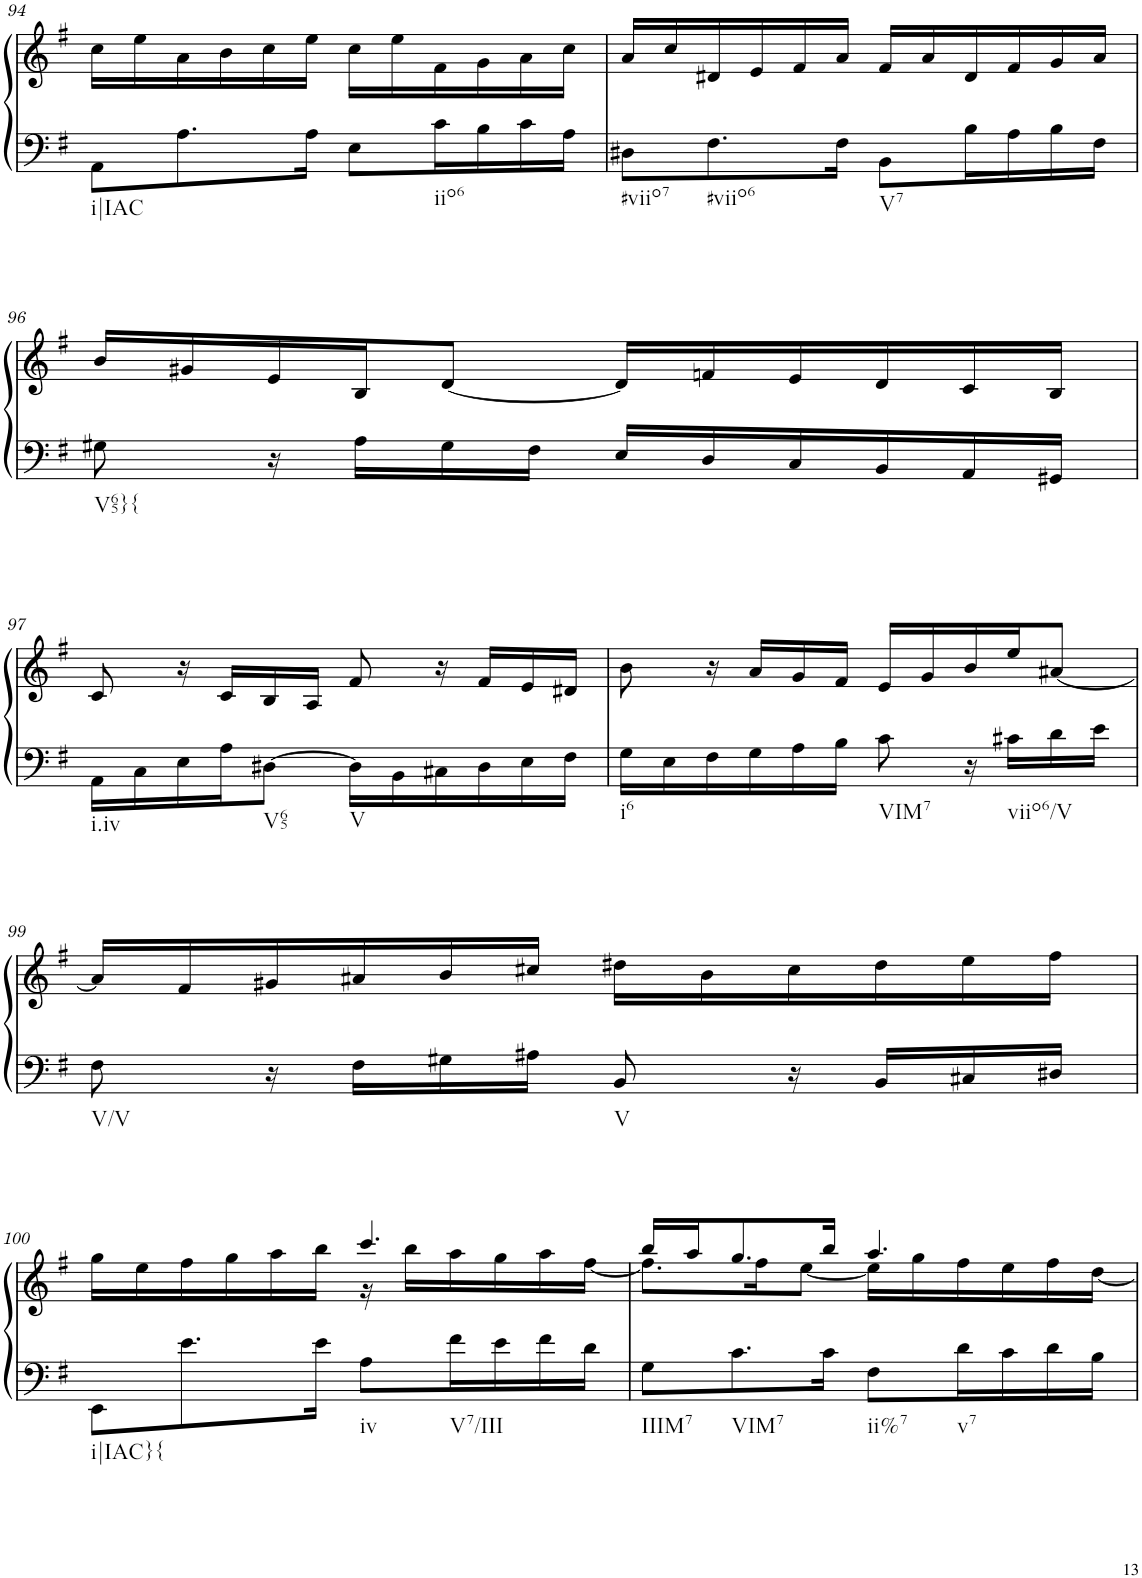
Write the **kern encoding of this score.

**kern	**kern
*part1	*part1
*staff2	*staff1
*I"unbenannt9	*
!!LO:PB:g=z
*clefF4	*clefG2
*k[f#]	*k[f#]
*M6/8	*M6/8
=94	=94
!LO:TX:b:t=i|IAC	!
8AA\L	16cc\LL
.	16ee\
8.A\	16a\
.	16b\
.	16cc\
16A\Jk	16ee\JJ
8E\L	16cc\LL
.	16ee\
!LO:TX:b:t=iio6	!
16c\L	16f#\
16B\	16g\
16c\	16a\
16A\JJ	16cc\JJ
=95	=95
!LO:TX:b:t=#viio7	!
8D#X\L	16a/LL
.	16cc/
!LO:TX:b:t=#viio6	!
8.F#\	16d#X/
.	16e/
.	16f#/
16F#\Jk	16a/JJ
!LO:TX:b:t=V7	!
8BB\L	16f#/LL
.	16a/
16B\L	16d#/
16A\	16f#/
16B\	16g/
16F#\JJ	16a/JJ
!!LO:LB:g=z
=96	=96
!LO:TX:b:t=V65}{	!
8G#X\	16b/LL
.	16g#X/
16r	16e/
16A\LL	16B/J
16G#\	[8d/J
16F#\JJ	.
16E/LL	16d/LL]
16D/	16fn/
16C/	16e/
16BB/	16d/
16AA/	16c/
16GG#X/JJ	16B/JJ
!!LO:LB:g=z
=97	=97
!LO:TX:b:t=i.iv	!
16AA\LL	8c/
16C\	.
16E\	16r
16A\J	16c/LL
!LO:TX:b:t=V65	!
[8D#X\J	16B/
.	16A/JJ
!LO:TX:b:t=V	!
16D#\LL]	8f#/
16BB\	.
16C#X\	16r
16D#\	16f#/LL
16E\	16e/
16F#\JJ	16d#X/JJ
=98	=98
!LO:TX:b:t=i6	!
16G\LL	8b\
16E\	.
16F#\	16r
16G\	16a/LL
16A\	16g/
16B\JJ	16f#/JJ
!LO:TX:b:t=VIM7	!
8c\	16e/LL
.	16g/
16r	16b/
!LO:TX:b:t=viio6/V	!
16c#X\LL	16ee/J
16d\	[8a#X/J
16e\JJ	.
!!LO:LB:g=z
=99	=99
!LO:TX:b:t=V/V	!
8F#\	16a#/LL]
.	16f#/
16r	16g#X/
16F#\LL	16a#X/
16G#X\	16b/
16A#X\JJ	16cc#X/JJ
!LO:TX:b:t=V	!
8BB/	16dd#X\LL
.	16b\
16r	16cc#\
16BB/LL	16dd#\
16C#X/	16ee\
16D#X/JJ	16ff#\JJ
!!LO:LB:g=z
=100	=100
*	*^
!LO:TX:b:t=i|IAC}{	!	!
8EE\L	4ryy	16gg\LL
.	.	16ee\
8.e\	.	16ff#\
.	.	16gg\
.	8ryy	16aa\
16e\Jk	.	16bb\JJ
!LO:TX:b:t=iv	!	!
8A\L	4.ccc/	16r
.	.	16bb\LL
!LO:TX:b:t=V7/III	!	!
16f#\L	.	16aa\
16e\	.	16gg\
16f#\	.	16aa\
16d\JJ	.	[16ff#\JJ
=101	=101	=101
!LO:TX:b:t=IIIM7	!	!
8G\L	16bb/LL	8.ff#\L]
.	16aa/J	.
!LO:TX:b:t=VIM7	!	!
8.c\	8.gg/	.
.	.	16ff#\K
.	.	[8ee\J
16c\Jk	16bb/Jk	.
!LO:TX:b:t=ii%7	!	!
8F#\L	4.aa/	16ee\LL]
.	.	16gg\
!LO:TX:b:t=v7	!	!
16d\L	.	16ff#\
16c\	.	16ee\
16d\	.	16ff#\
16B\JJ	.	[16dd\JJ
*	*v	*v
=	=
*-	*-
